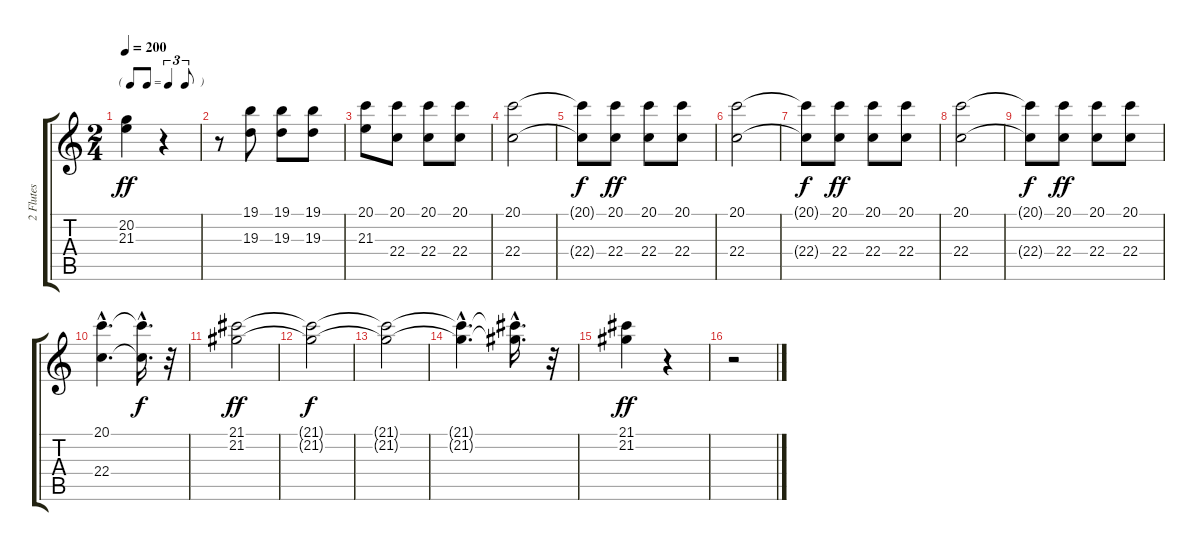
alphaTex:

\track ("2 Flutes" "2 Flutes") {instrument flute}
\staff {score tabs}
\tuning (E4 B3 G3 D3 A2 E2) {hide}
\ts (2 4)
\tf triplet8th
\tempo 200
\clef g2
\ks c
(20.2 21.3).4{dy ff} r.4 |
r.8 (19.1 19.3).8 (19.1 19.3).8 (19.1 19.3).8 |
(20.1 21.3).8 (20.1 22.4).8 (20.1 22.4).8 (20.1 22.4).8 |
(20.1 22.4).2 |
(20.1{t} 22.4{t}).8{dy f} (20.1 22.4).8{dy ff} (20.1 22.4).8 (20.1 22.4).8 |
(20.1 22.4).2 |
(20.1{t} 22.4{t}).8{dy f} (20.1 22.4).8{dy ff} (20.1 22.4).8 (20.1 22.4).8 |
(20.1 22.4).2 |
(20.1{t} 22.4{t}).8{dy f} (20.1 22.4).8{dy ff} (20.1 22.4).8 (20.1 22.4).8 |
(20.1{hac} 22.4{hac}).4{d} (20.1{hac t} 22.4{hac t}).16{d dy f} r.32 |
(21.1 21.2).2{dy ff} |
(21.1{t} 21.2{t}).2{dy f} |
(21.1{t} 21.2{t}).2 |
(21.1{hac t} 21.2{hac t}).4{d} (21.1{hac t} 21.2{hac t}).16{d} r.32 |
(21.1 21.2).4{dy ff} r.4 |
r.2
